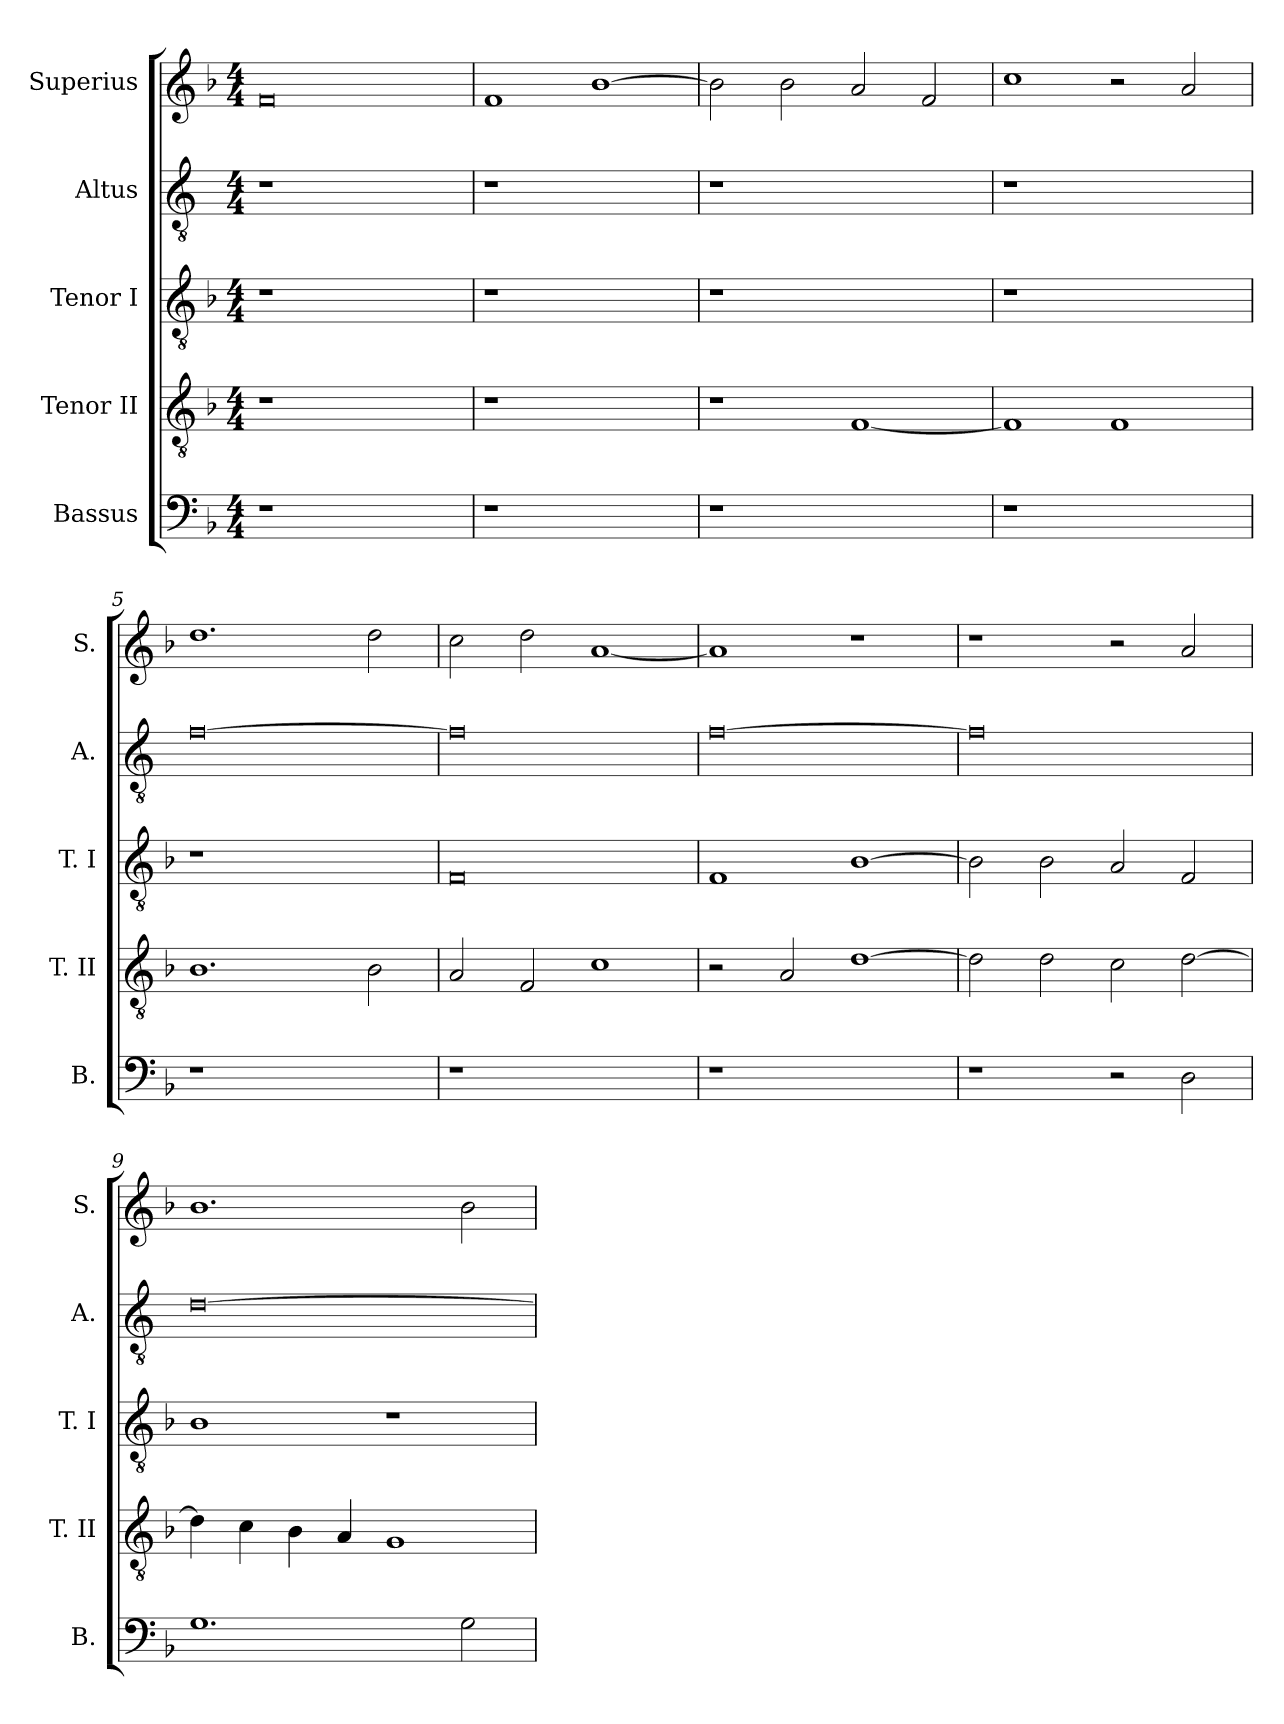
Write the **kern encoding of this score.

**kern	**kern	**kern	**kern	**kern
*part5	*part4	*part3	*part2	*part1
*staff5	*staff4	*staff3	*staff2	*staff1
*I"Bassus	*I"Tenor II	*I"Tenor I	*I"Altus	*I"Superius
*I'B.	*I'T. II	*I'T. I	*I'A.	*I'S.
!!LO:PB:g=z
*clefF4	*clefGv2	*clefGv2	*clefGv2	*clefG2
*	*ITrd7c12	*ITrd7c12	*ITrd7c12	*
*k[b-]	*k[b-]	*k[b-]	*k[]	*k[b-]
*F:	*F:	*F:	*C:	*F:
*M4/4	*M4/4	*M4/4	*M4/4	*M4/4
=1	=1	=1	=1	=1
!LO:N:vis=1	!LO:N:vis=1	!LO:N:vis=1	!LO:N:vis=1	!
1r	1r	1r	1r	0fi
1ryy	1ryy	1ryy	1ryy	.
=2	=2	=2	=2	=2
!LO:N:vis=1	!LO:N:vis=1	!LO:N:vis=1	!LO:N:vis=1	!
1r	1r	1r	1r	1fi
1ryy	1ryy	1ryy	1ryy	[>1b-i
=3	=3	=3	=3	=3
!LO:N:vis=1	!	!LO:N:vis=1	!LO:N:vis=1	!
1r	1r	1r	1r	2b-i\]
.	.	.	.	2b-i\
1ryy	[<1FFi	1ryy	1ryy	2ai/
.	.	.	.	2fi/
=4	=4	=4	=4	=4
!LO:N:vis=1	!	!LO:N:vis=1	!LO:N:vis=1	!
1r	1FFi]	1r	1r	1cci
1ryy	1FFi	1ryy	1ryy	2r
.	.	.	.	2ai/
=5	=5	=5	=5	=5
!LO:N:vis=1	!	!LO:N:vis=1	!	!
1r	1.BB-i	1r	[>0Fi	1.ddi
1ryy	.	1ryy	.	.
.	2BB-i\	.	.	2ddi\
=6	=6	=6	=6	=6
!LO:N:vis=1	!	!	!	!
1r	2AAi/	0FFi	0Fi]	2cci\
.	2FFi/	.	.	2ddi\
1ryy	1Ci	.	.	[<1ai
!!LO:LB:g=z
=7	=7	=7	=7	=7
!LO:N:vis=1	!	!	!	!
1r	2r	1FFi	[>0Fi	1ai]
.	2AAi/	.	.	.
1ryy	[>1Di	[>1BB-i	.	1r
=8	=8	=8	=8	=8
1r	2Di\]	2BB-i\]	0Fi]	1r
.	2Di\	2BB-i\	.	.
2r	2Ci\	2AAi/	.	2r
2Di\	[>2Di\	2FFi/	.	2ai/
=9	=9	=9	=9	=9
1.Gi	4Di\]	1BB-i	[>0Di	1.b-i
.	4Ci\	.	.	.
.	4BB-i\	.	.	.
.	4AAi/	.	.	.
.	1GGi	1r	.	.
2Gi\	.	.	.	2b-i\
=	=	=	=	=
*-	*-	*-	*-	*-
